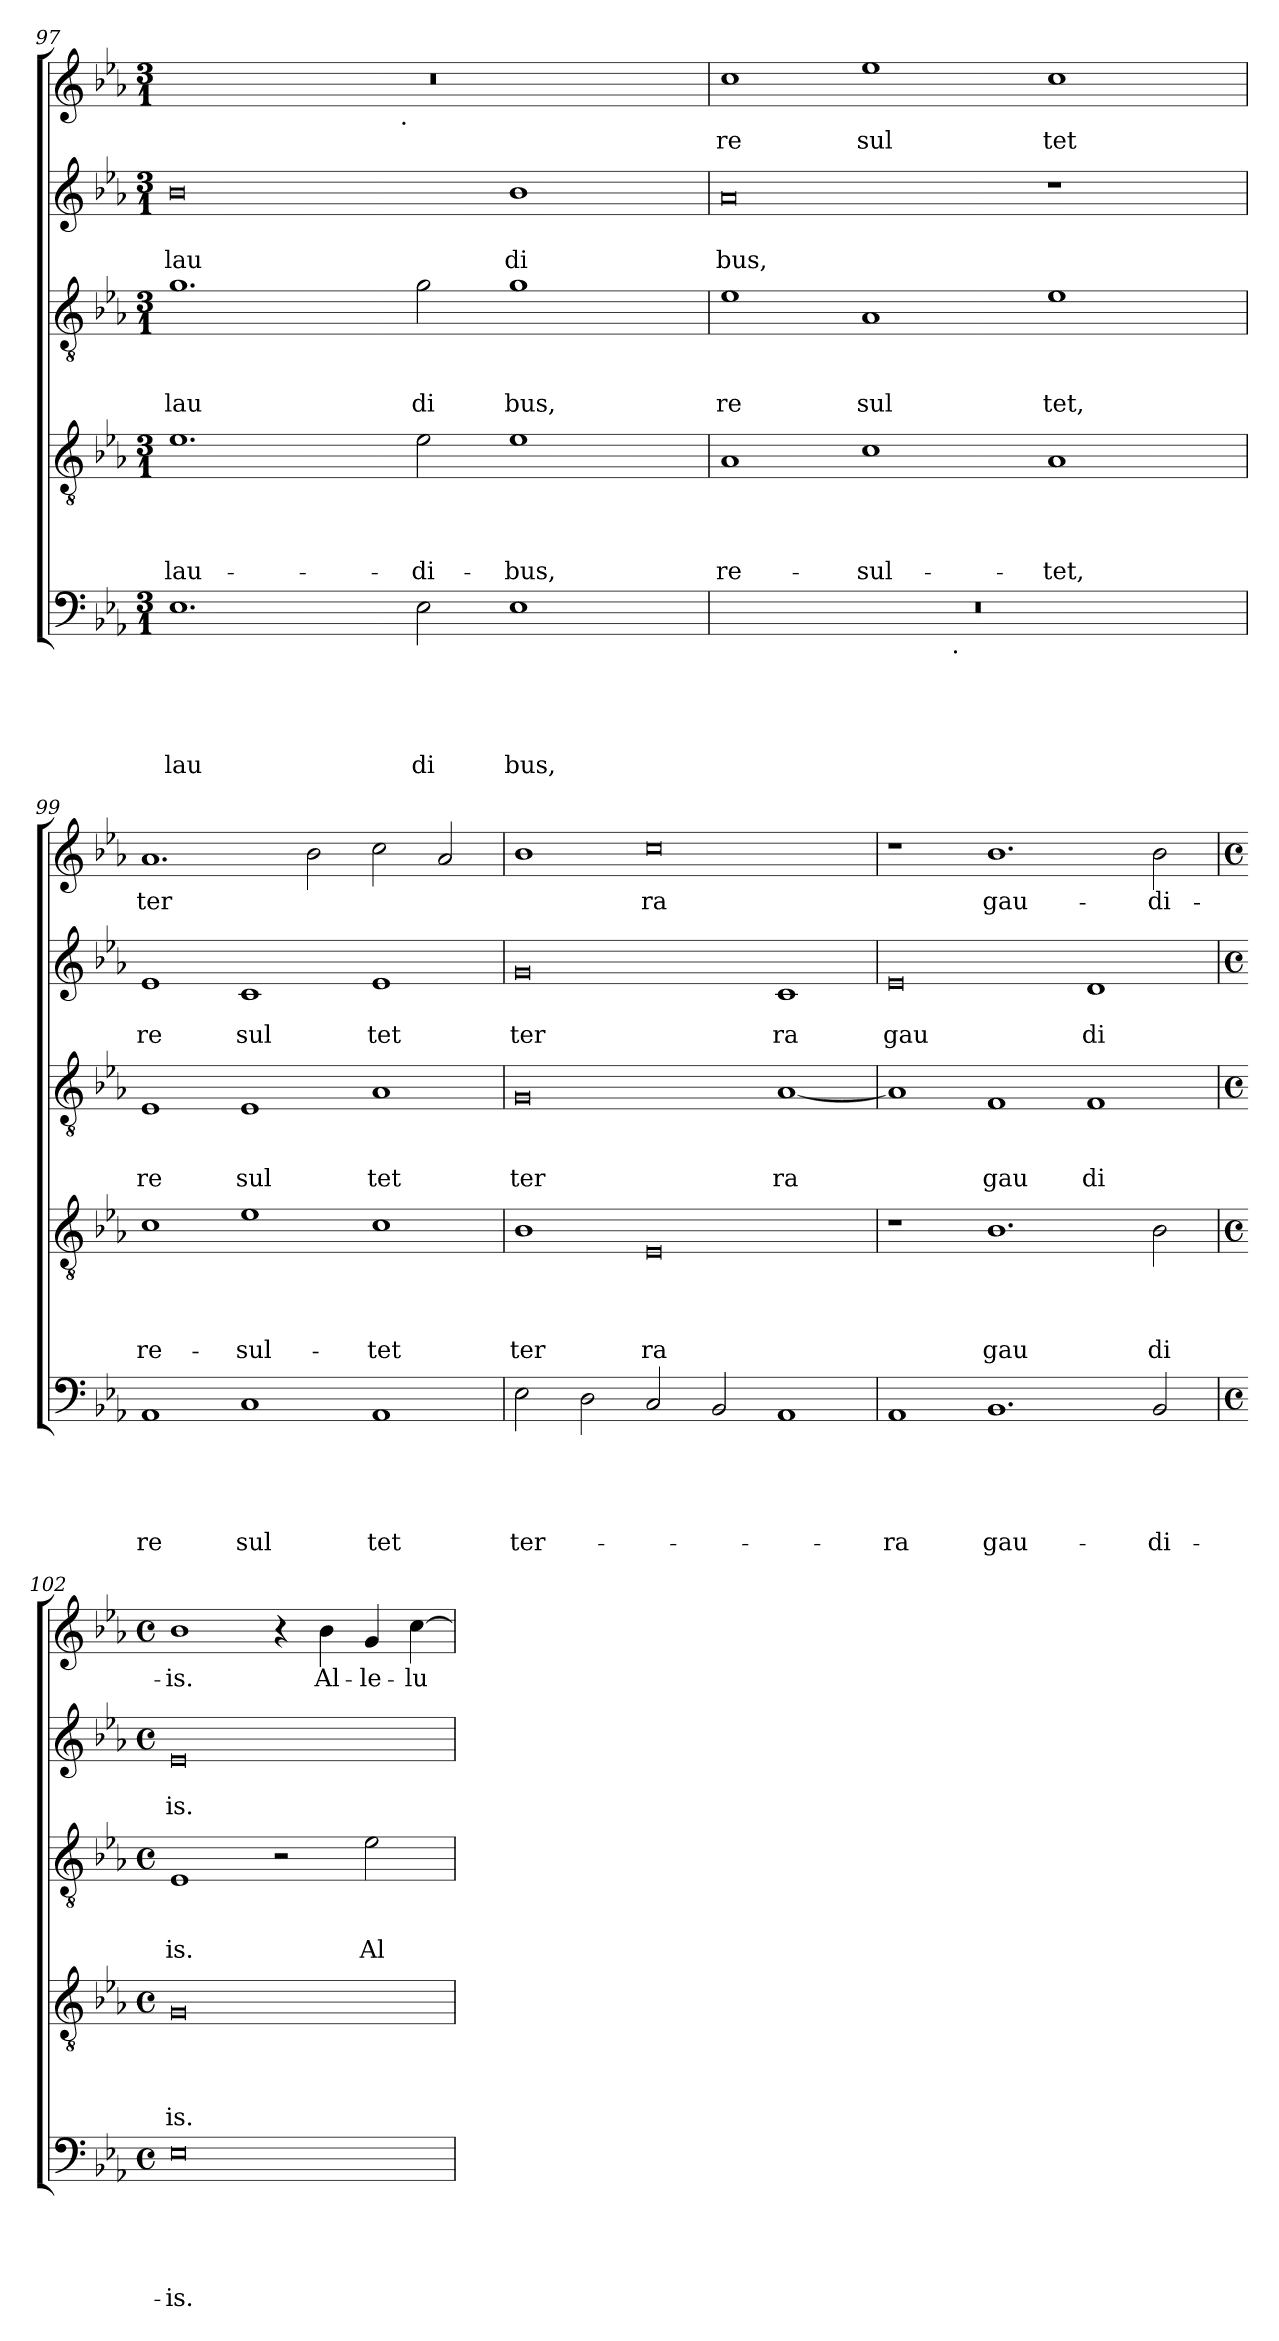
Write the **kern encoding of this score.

**kern	**text	**text	**text	**text	**text	**kern	**text	**text	**text	**text	**kern	**text	**text	**text	**kern	**text	**text	**kern	**text
*part5	*part5	*part5	*part5	*part5	*part5	*part4	*part4	*part4	*part4	*part4	*part3	*part3	*part3	*part3	*part2	*part2	*part2	*part1	*part1
*staff5	*staff5	*staff5	*staff5	*staff5	*staff5	*staff4	*staff4	*staff4	*staff4	*staff4	*staff3	*staff3	*staff3	*staff3	*staff2	*staff2	*staff2	*staff1	*staff1
*clefF4	*	*	*	*	*	*clefGv2	*	*	*	*	*clefGv2	*	*	*	*clefG2	*	*	*clefG2	*
*k[b-e-a-]	*	*	*	*	*	*k[b-e-a-]	*	*	*	*	*k[b-e-a-]	*	*	*	*k[b-e-a-]	*	*	*k[b-e-a-]	*
*E-:	*	*	*	*	*	*E-:	*	*	*	*	*E-:	*	*	*	*E-:	*	*	*E-:	*
*M3/1	*	*	*	*	*	*M3/1	*	*	*	*	*M3/1	*	*	*	*M3/1	*	*	*M3/1	*
=97	=97	=97	=97	=97	=97	=97	=97	=97	=97	=97	=97	=97	=97	=97	=97	=97	=97	=97	=97
!	!	!	!	!	!LO:LY:b	!	!	!	!	!LO:LY:b	!	!	!	!LO:LY:b	!	!	!LO:LY:b	!	!
*	*	*	*	*	*	*	*	*	*	*	*	*	*	*	*	*	*	*^	*
1.E-	.	.	.	.	lau	1.e-	.	.	.	lau-	1.g	.	.	lau	0b-	.	lau	0.r	1ryy	.
.	.	.	.	.	.	.	.	.	.	.	.	.	.	.	.	.	.	.	4...ryy	.
!	!	!	!	!	!	!	!	!	!	!	!	!	!	!	!	!	!	!	!LO:TX:b:t=.	!
.	.	.	.	.	.	.	.	.	.	.	.	.	.	.	.	.	.	.	1ryy	.
!	!	!	!	!	!LO:LY:b	!	!	!	!	!LO:LY:b	!	!	!	!LO:LY:b	!	!	!	!	!	!
2E-\	.	.	.	.	di	2e-\	.	.	.	-di-	2g\	.	.	di	.	.	.	.	.	.
!	!	!	!	!	!LO:LY:b	!	!	!	!	!LO:LY:b	!	!	!	!LO:LY:b	!	!	!LO:LY:b	!	!	!
1E-	.	.	.	.	bus,	1e-	.	.	.	-bus,	1g	.	.	bus,	1b-	.	di	.	.	.
.	.	.	.	.	.	.	.	.	.	.	.	.	.	.	.	.	.	.	2ryy	.
.	.	.	.	.	.	.	.	.	.	.	.	.	.	.	.	.	.	.	32ryy	.
=98	=98	=98	=98	=98	=98	=98	=98	=98	=98	=98	=98	=98	=98	=98	=98	=98	=98	=98	=98	=98
!	!	!	!	!	!	!	!	!	!	!LO:LY:b	!	!	!	!LO:LY:b	!	!	!LO:LY:b	!	!	!LO:LY:b
*^	*	*	*	*	*	*	*	*	*	*	*	*	*	*	*	*	*	*v	*v	*
0.r	1ryy	.	.	.	.	.	1A-	.	.	.	re-	1e-	.	.	re	0a-	.	bus,	1cc	re
!	!	!	!	!	!	!	!	!	!	!	!LO:LY:b	!	!	!	!LO:LY:b	!	!	!	!	!LO:LY:b
.	4...ryy	.	.	.	.	.	1c	.	.	.	-sul-	1A-	.	.	sul	.	.	.	1ee-	sul
!	!LO:TX:b:t=.	!	!	!	!	!	!	!	!	!	!	!	!	!	!	!	!	!	!	!
.	1ryy	.	.	.	.	.	.	.	.	.	.	.	.	.	.	.	.	.	.	.
!	!	!	!	!	!	!	!	!	!	!	!LO:LY:b	!	!	!	!LO:LY:b	!	!	!	!	!LO:LY:b
.	.	.	.	.	.	.	1A-	.	.	.	-tet,	1e-	.	.	tet,	1r	.	.	1cc	tet
.	2ryy	.	.	.	.	.	.	.	.	.	.	.	.	.	.	.	.	.	.	.
.	32ryy	.	.	.	.	.	.	.	.	.	.	.	.	.	.	.	.	.	.	.
=99	=99	=99	=99	=99	=99	=99	=99	=99	=99	=99	=99	=99	=99	=99	=99	=99	=99	=99	=99	=99
!	!	!	!	!	!	!LO:LY:b	!	!	!	!	!LO:LY:b	!	!	!	!LO:LY:b	!	!	!LO:LY:b	!	!LO:LY:b
*v	*v	*	*	*	*	*	*	*	*	*	*	*	*	*	*	*	*	*	*	*
1AA-	.	.	.	.	re	1c	.	.	.	re-	1E-	.	.	re	1e-	.	re	1.a-	ter
!	!	!	!	!	!LO:LY:b	!	!	!	!	!LO:LY:b	!	!	!	!LO:LY:b	!	!	!LO:LY:b	!	!
1C	.	.	.	.	sul	1e-	.	.	.	-sul-	1E-	.	.	sul	1c	.	sul	.	.
.	.	.	.	.	.	.	.	.	.	.	.	.	.	.	.	.	.	2b-\	.
!	!	!	!	!	!LO:LY:b	!	!	!	!	!LO:LY:b	!	!	!	!LO:LY:b	!	!	!LO:LY:b	!	!
1AA-	.	.	.	.	tet	1c	.	.	.	-tet	1A-	.	.	tet	1e-	.	tet	2cc\	.
.	.	.	.	.	.	.	.	.	.	.	.	.	.	.	.	.	.	2a-/	.
!!LO:PB:g=z
=100	=100	=100	=100	=100	=100	=100	=100	=100	=100	=100	=100	=100	=100	=100	=100	=100	=100	=100	=100
!	!	!	!	!	!LO:LY:b	!	!	!	!	!LO:LY:b	!	!	!	!LO:LY:b	!	!	!LO:LY:b	!	!
2E-\	.	.	.	.	ter-	1B-	.	.	.	ter	0G	.	.	ter	0g	.	ter	1b-	.
2D\	.	.	.	.	.	.	.	.	.	.	.	.	.	.	.	.	.	.	.
!	!	!	!	!	!	!	!	!	!	!LO:LY:b	!	!	!	!	!	!	!	!	!LO:LY:b
2C/	.	.	.	.	.	0E-	.	.	.	ra	.	.	.	.	.	.	.	0cc	ra
2BB-/	.	.	.	.	.	.	.	.	.	.	.	.	.	.	.	.	.	.	.
!	!	!	!	!	!	!	!	!	!	!	!	!	!	!LO:LY:b	!	!	!LO:LY:b	!	!
1AA-	.	.	.	.	.	.	.	.	.	.	[<1A-	.	.	ra	1c	.	ra	.	.
=101	=101	=101	=101	=101	=101	=101	=101	=101	=101	=101	=101	=101	=101	=101	=101	=101	=101	=101	=101
!	!	!	!	!	!LO:LY:b	!	!	!	!	!	!	!	!	!	!	!	!LO:LY:b	!	!
1AA-	.	.	.	.	-ra	1r	.	.	.	.	1A-]	.	.	.	0e-	.	gau	1r	.
!	!	!	!	!	!LO:LY:b	!	!	!	!	!LO:LY:b	!	!	!	!LO:LY:b	!	!	!	!	!LO:LY:b
1.BB-	.	.	.	.	gau-	1.B-	.	.	.	gau	1F	.	.	gau	.	.	.	1.b-	gau-
!	!	!	!	!	!	!	!	!	!	!	!	!	!	!LO:LY:b	!	!	!LO:LY:b	!	!
.	.	.	.	.	.	.	.	.	.	.	1F	.	.	di	1d	.	di	.	.
!	!	!	!	!	!LO:LY:b	!	!	!	!	!LO:LY:b	!	!	!	!	!	!	!	!	!LO:LY:b
2BB-/	.	.	.	.	-di-	2B-\	.	.	.	di	.	.	.	.	.	.	.	2b-\	-di-
=102	=102	=102	=102	=102	=102	=102	=102	=102	=102	=102	=102	=102	=102	=102	=102	=102	=102	=102	=102
*M4/4	*	*	*	*	*	*M4/4	*	*	*	*	*M4/4	*	*	*	*M4/4	*	*	*M4/4	*
*met(c)	*	*	*	*	*	*met(c)	*	*	*	*	*met(c)	*	*	*	*met(c)	*	*	*met(c)	*
!	!	!	!	!	!LO:LY:b	!	!	!	!	!LO:LY:b	!	!	!	!LO:LY:b	!	!	!LO:LY:b	!	!LO:LY:b
0E-	.	.	.	.	-is.	0G	.	.	.	is.	1E-	.	.	is.	0e-	.	is.	1b-	-is.
.	.	.	.	.	.	.	.	.	.	.	2r	.	.	.	.	.	.	4r	.
!	!	!	!	!	!	!	!	!	!	!	!	!	!	!	!	!	!	!	!LO:LY:b
.	.	.	.	.	.	.	.	.	.	.	.	.	.	.	.	.	.	4b-\	Al-
!	!	!	!	!	!	!	!	!	!	!	!	!	!	!LO:LY:b	!	!	!	!	!LO:LY:b
.	.	.	.	.	.	.	.	.	.	.	2e-\	.	.	Al	.	.	.	4g/	-le-
!	!	!	!	!	!	!	!	!	!	!	!	!	!	!	!	!	!	!	!LO:LY:b
.	.	.	.	.	.	.	.	.	.	.	.	.	.	.	.	.	.	[>4cc\	-lu-
=	=	=	=	=	=	=	=	=	=	=	=	=	=	=	=	=	=	=	=
*-	*-	*-	*-	*-	*-	*-	*-	*-	*-	*-	*-	*-	*-	*-	*-	*-	*-	*-	*-
